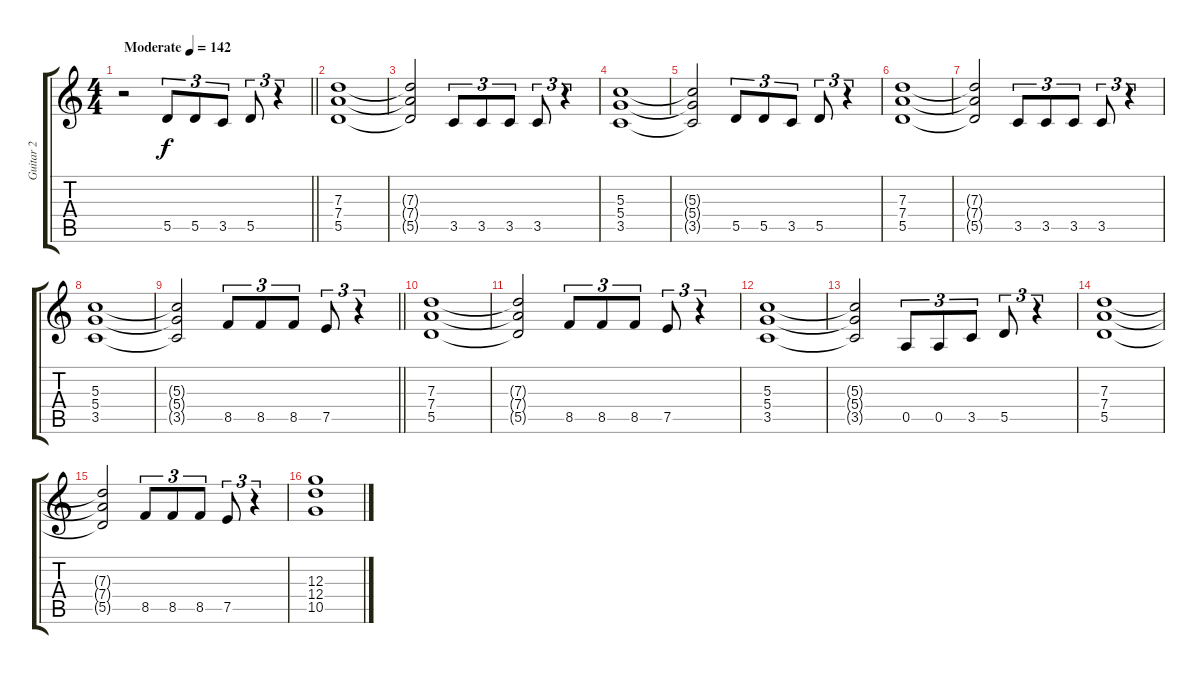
\track ("Guitar 2" "Guitar 2") {instrument distortionguitar}
\staff {score tabs}
\tuning (E4 B3 G3 D3 A2 D2) {hide}
\ts (4 4)
\tempo (142 "Moderate")
\clef g2
\barLineRight lightlight
\ks c
r.2{dy f instrument distortionguitar} 5.5.8{tu (3 2)} 5.5.8{tu (3 2)} 3.5.8{tu (3 2)} 5.5.8{tu (3 2)} r.4{tu (3 2)} |
(7.3 7.4 5.5).1 |
(7.3{t} 7.4{t} 5.5{t}).2 3.5.8{tu (3 2)} 3.5.8{tu (3 2)} 3.5.8{tu (3 2)} 3.5.8{tu (3 2)} r.4{tu (3 2)} |
(5.3 5.4 3.5).1 |
(5.3{t} 5.4{t} 3.5{t}).2 5.5.8{tu (3 2)} 5.5.8{tu (3 2)} 3.5.8{tu (3 2)} 5.5.8{tu (3 2)} r.4{tu (3 2)} |
(7.3 7.4 5.5).1 |
(7.3{t} 7.4{t} 5.5{t}).2 3.5.8{tu (3 2)} 3.5.8{tu (3 2)} 3.5.8{tu (3 2)} 3.5.8{tu (3 2)} r.4{tu (3 2)} |
(5.3 5.4 3.5).1 |
\barLineRight lightlight
(5.3{t} 5.4{t} 3.5{t}).2 8.5.8{tu (3 2)} 8.5.8{tu (3 2)} 8.5.8{tu (3 2)} 7.5.8{tu (3 2)} r.4{tu (3 2)} |
(7.3 7.4 5.5).1 |
(7.3{t} 7.4{t} 5.5{t}).2 8.5.8{tu (3 2)} 8.5.8{tu (3 2)} 8.5.8{tu (3 2)} 7.5.8{tu (3 2)} r.4{tu (3 2)} |
(5.3 5.4 3.5).1 |
(5.3{t} 5.4{t} 3.5{t}).2 0.5.8{tu (3 2)} 0.5.8{tu (3 2)} 3.5.8{tu (3 2)} 5.5.8{tu (3 2)} r.4{tu (3 2)} |
(7.3 7.4 5.5).1 |
(7.3{t} 7.4{t} 5.5{t}).2 8.5.8{tu (3 2)} 8.5.8{tu (3 2)} 8.5.8{tu (3 2)} 7.5.8{tu (3 2)} r.4{tu (3 2)} |
(12.3 12.4 10.5).1
